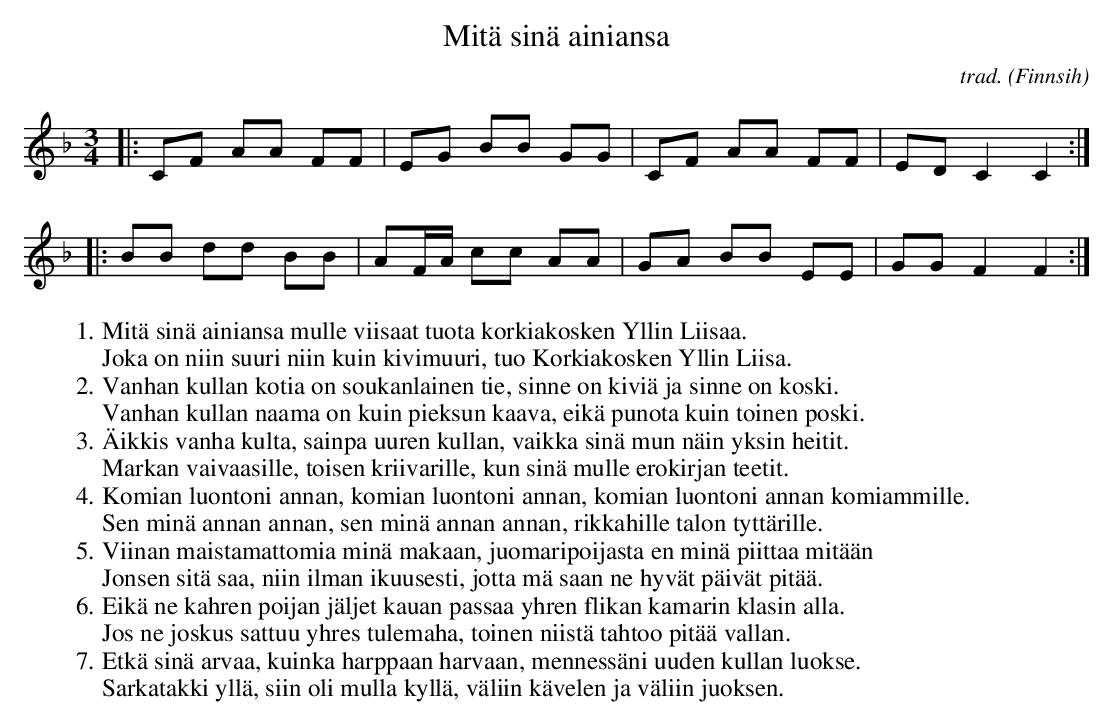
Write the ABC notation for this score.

X:1
T:Mitä sinä ainiansa
C:trad.
O:Finnsih
M:3/4
L:1/8
K:F major
|: CF AA FF | EG BB GG | CF AA FF | ED C2 C2 :|
|: BB dd BB | AF/2A/2 cc AA | GA BB EE | GG F2 F2 :|
W:1. Mitä sinä ainiansa mulle viisaat tuota korkiakosken Yllin Liisaa.
W:Joka on niin suuri niin kuin kivimuuri, tuo Korkiakosken Yllin Liisa.
W:2. Vanhan kullan kotia on soukanlainen tie, sinne on kiviä ja sinne on koski.
W:Vanhan kullan naama on kuin pieksun kaava, eikä punota kuin toinen poski.
W:3. Äikkis vanha kulta, sainpa uuren kullan, vaikka sinä mun näin yksin heitit.
W:Markan vaivaasille, toisen kriivarille, kun sinä mulle erokirjan teetit.
W:4. Komian luontoni annan, komian luontoni annan, komian luontoni annan komiammille.
W:Sen minä annan annan, sen minä annan annan, rikkahille talon tyttärille.
W:5. Viinan maistamattomia minä makaan, juomaripoijasta en minä piittaa mitään
W:Jonsen sitä saa, niin ilman ikuusesti, jotta mä saan ne hyvät päivät pitää.
W:6. Eikä ne kahren poijan jäljet kauan passaa yhren flikan kamarin klasin alla.
W:Jos ne joskus sattuu yhres tulemaha, toinen niistä tahtoo pitää vallan.
W:7. Etkä sinä arvaa, kuinka harppaan harvaan, mennessäni uuden kullan luokse.
W:Sarkatakki yllä, siin oli mulla kyllä, väliin kävelen ja väliin juoksen.
